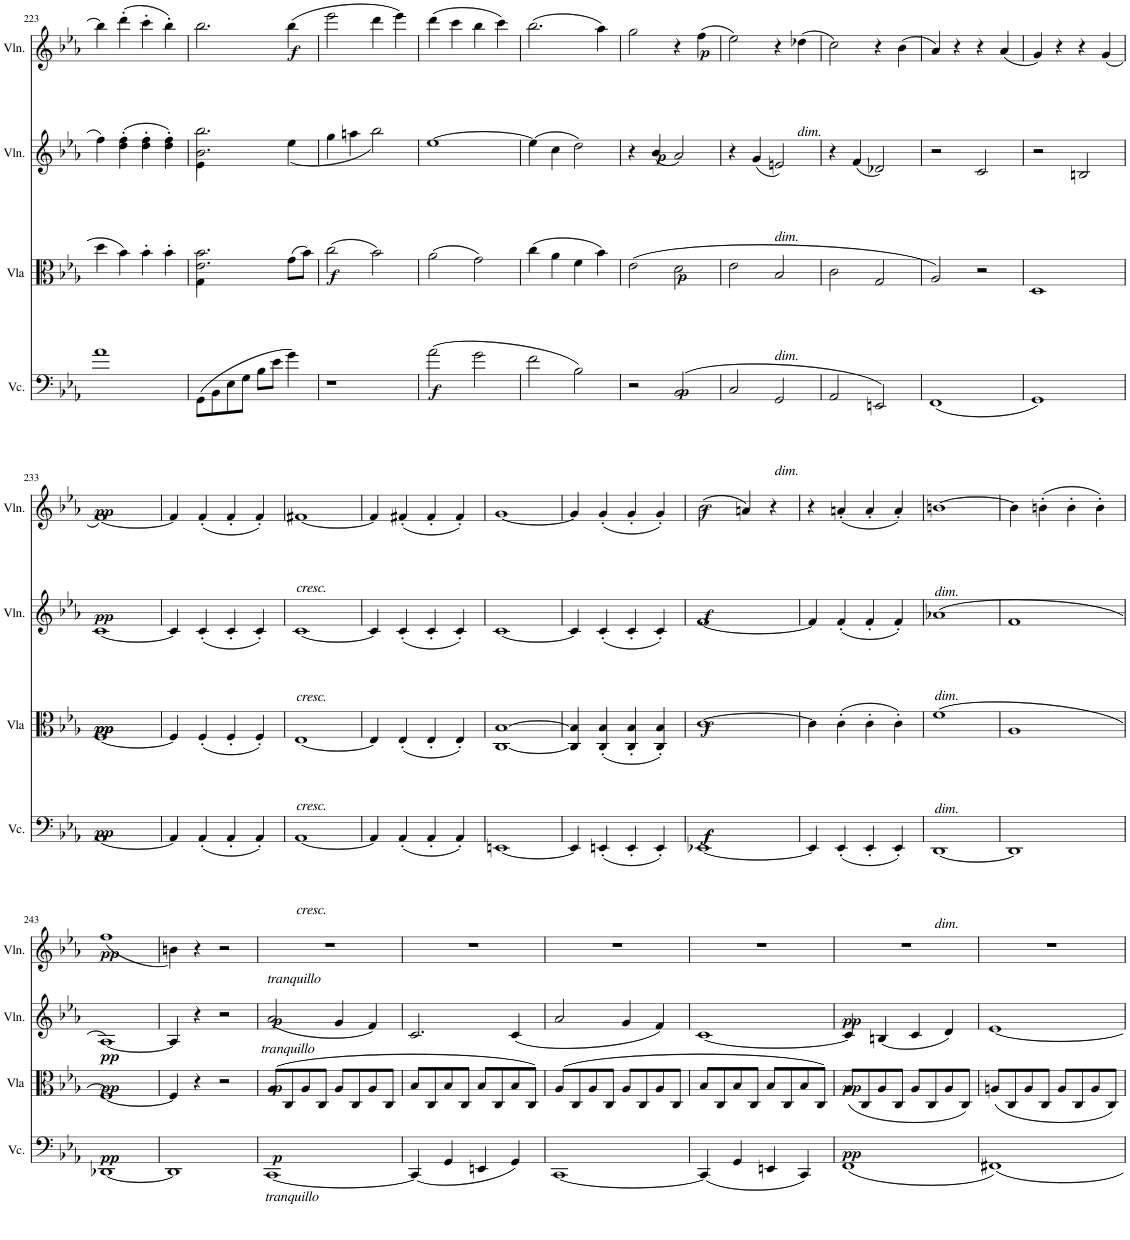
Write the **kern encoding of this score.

**kern	**dynam	**kern	**dynam	**kern	**dynam	**kern	**dynam
*part4	*part4	*part3	*part3	*part2	*part2	*part1	*part1
*staff4	*staff4	*staff3	*staff3	*staff2	*staff2	*staff1	*staff1
*I"Violoncello	*	*I"Viola	*	*I"Violin	*	*I"Violin	*
*I'Vc.	*	*I'Vla	*	*I'Vln.	*	*I'Vln.	*
!!LO:PB:g=z
*clefF4	*	*clefC3	*	*clefG2	*	*clefG2	*
*k[b-e-a-]	*	*k[b-e-a-]	*	*k[b-e-a-]	*	*k[b-e-a-]	*
*M4/4	*	*M4/4	*	*M4/4	*	*M4/4	*
*met(c)	*	*met(c)	*	*met(c)	*	*met(c)	*
=223	=223	=223	=223	=223	=223	=223	=223
1a-	.	4dd\	.	4ff\	.	4bb-\]	.
.	.	4b-\	.	(>4dd\' 4ff\'	.	(>4ddd'\	.
.	.	4b-'\	.	4dd\' 4ff\'	.	4ccc'\	.
.	.	4b-'\	.	4dd\' 4ff\')	.	4bb-'\)	.
=224	=224	=224	=224	=224	=224	=224	=224
*	*	*^	*	*^	*	*	*
(>8GG\L	.	2.e-\ 2.b-\	4G\	.	2.b-\ 2.bb-\	4e-\	.	2.bb-\	.
8BB-\	.	.	.	.	.	.	.	.	.
8E-\	.	.	2.ryy	.	.	2.ryy	.	.	.
8G\J	.	.	.	.	.	.	.	.	.
8B-\L	.	.	.	.	.	.	.	.	.
8e-\J	.	.	.	.	.	.	.	.	.
!	!	!	!	!	!	!	!	!	!LO:DY:a
4g\)	.	(>8g\L	.	.	(<4ee-\	.	.	(>4bb-\	f
.	.	8b-\J)	.	.	.	.	.	.	.
*	*	*v	*v	*	*	*	*	*	*
*	*	*	*	*v	*v	*	*	*
=225	=225	=225	=225	=225	=225	=225	=225
!	!	!	!LO:DY:a	!	!	!	!
1r	.	(>2cc\	f	4gg\	.	2eee-\	.
.	.	.	.	4aan\	.	.	.
.	.	2b-\)	.	2bb-\)	.	4ddd\	.
.	.	.	.	.	.	4eee-\)	.
=226	=226	=226	=226	=226	=226	=226	=226
!	!LO:DY:a	!	!	!	!	!	!
(>2a-\	f	(>2a-\	.	[1ee-	.	(>4ddd\	.
.	.	.	.	.	.	4ccc\	.
2g\	.	2g\)	.	.	.	4bb-\	.
.	.	.	.	.	.	4ccc\)	.
=227	=227	=227	=227	=227	=227	=227	=227
2f\	.	(>4cc\	.	(>4ee-\]	.	(>2.bb-\	.
.	.	4a-\	.	4cc\	.	.	.
2B-\)	.	4f\	.	2dd\)	.	.	.
.	.	4b-\)	.	.	.	4aa-\)	.
=228	=228	=228	=228	=228	=228	=228	=228
2r	.	(>2e-\	.	4r	.	2gg\	.
!	!	!	!	!	!LO:DY:a	!	!
.	.	.	.	(<4b-/	p	.	.
!	!LO:DY:a	!	!LO:DY:a	!	!	!	!
(>2BB-/	p	2d\	p	2a-/)	.	4r	.
!	!	!	!	!	!	!	!LO:DY:a
.	.	.	.	.	.	(>4ff\	p
=229	=229	=229	=229	=229	=229	=229	=229
2C/	.	2e-\	.	4r	.	2ee-\)	.
.	.	.	.	(<4g/	.	.	.
!	!	!	!	!LO:TX:b:i:t=dim.	!	!	!
!	!	!LO:TX:b:i:t=dim.	!	!	!	!	!
!LO:TX:b:i:t=dim.	!	!	!	!	!	!	!
2GG/	.	2B-/	.	2en/)	.	4r	.
!	!	!	!	!	!	!LO:TX:b:i:t=dim.	!
.	.	.	.	.	.	(>4dd-X\	.
=230	=230	=230	=230	=230	=230	=230	=230
2AA-/	.	2c\	.	4r	.	2cc\)	.
.	.	.	.	(<4f/	.	.	.
2EEn/)	.	2G/	.	2d-X/)	.	4r	.
.	.	.	.	.	.	(>4b-\	.
=231	=231	=231	=231	=231	=231	=231	=231
(<1FF	.	2A-/)	.	2r	.	4a-/)	.
.	.	.	.	.	.	4r	.
.	.	2r	.	2c/	.	4r	.
.	.	.	.	.	.	(<4a-/	.
=232	=232	=232	=232	=232	=232	=232	=232
1GG)	.	1D	.	2r	.	4g/)	.
.	.	.	.	.	.	4r	.
.	.	.	.	2Bn/	.	4r	.
.	.	.	.	.	.	(<4g/	.
!!LO:LB:g=z
=233	=233	=233	=233	=233	=233	=233	=233
!	!LO:DY:a	!	!LO:DY:a	!	!	!	!
!	!	!	!LO:DY:n=1:a	!	!LO:DY:a	!	!LO:DY:a
[1AA-	pp	[1F	pp pp	[1c	pp	[1f)	pp
=234	=234	=234	=234	=234	=234	=234	=234
4AA-/]	.	4F/]	.	4c/]	.	4f/]	.
(<4AA-'/	.	(<4F'/	.	(<4c'/	.	(<4f'/	.
4AA-'/	.	4F'/	.	4c'/	.	4f'/	.
4AA-'/)	.	4F'/)	.	4c'/)	.	4f'/)	.
=235	=235	=235	=235	=235	=235	=235	=235
!	!	!	!	!	!	!LO:TX:b:i:t=cresc.	!
!	!	!	!	!LO:TX:b:i:t=cresc.	!	!	!
!	!	!LO:TX:b:i:t=cresc.	!	!	!	!	!
!LO:TX:b:i:t=cresc.	!	!	!	!	!	!	!
[1AA-	.	[1E-	.	[1c	.	[1f#X	.
=236	=236	=236	=236	=236	=236	=236	=236
4AA-/]	.	4E-/]	.	4c/]	.	4f#/]	.
(<4AA-'/	.	(<4E-'/	.	(<4c'/	.	(<4f#X'/	.
4AA-'/	.	4E-'/	.	4c'/	.	4f#'/	.
4AA-'/)	.	4E-'/)	.	4c'/)	.	4f#'/)	.
=237	=237	=237	=237	=237	=237	=237	=237
[1EEn	.	[1C [1B-	.	[1c	.	[1g	.
=238	=238	=238	=238	=238	=238	=238	=238
4EE/]	.	4C/] 4B-/]	.	4c/]	.	4g/]	.
(<4EEn'/	.	(<4C/' 4B-/'	.	(<4c'/	.	(<4g'/	.
4EE'/	.	4C/' 4B-/'	.	4c'/	.	4g'/	.
4EE'/)	.	4C/' 4B-/')	.	4c'/)	.	4g'/)	.
=239	=239	=239	=239	=239	=239	=239	=239
!	!LO:DY:a	!	!	!	!	!	!
!	!LO:DY:n=1:a	!	!LO:DY:a	!	!LO:DY:a	!	!LO:DY:a
[1EE-X	f f	[1c	f	[1f	f	(>2b-\	f
.	.	.	.	.	.	4an/)	.
.	.	.	.	.	.	4r	.
=240	=240	=240	=240	=240	=240	=240	=240
4EE-/]	.	4c\]	.	4f/]	.	4r	.
(<4EE-'/	.	(>4c'\	.	(<4f'/	.	(<4an'/	.
4EE-'/	.	4c'\	.	4f'/	.	4a'/	.
4EE-'/)	.	4c'\)	.	4f'/)	.	4a'/)	.
=241	=241	=241	=241	=241	=241	=241	=241
!	!	!	!	!	!	!LO:TX:b:i:t=dim.	!
!	!	!	!	!LO:TX:b:i:t=dim.	!	!	!
!	!	!LO:TX:b:i:t=dim.	!	!	!	!	!
!LO:TX:b:i:t=dim.	!	!	!	!	!	!	!
[1DD	.	(>1f	.	(>1a-X	.	[1bn	.
=242	=242	=242	=242	=242	=242	=242	=242
1DD]	.	1A-	.	1f	.	4b\]	.
.	.	.	.	.	.	(>4bn'\	.
.	.	.	.	.	.	4b'\	.
.	.	.	.	.	.	4b'\)	.
!!LO:LB:g=z
=243	=243	=243	=243	=243	=243	=243	=243
!	!LO:DY:a	!	!LO:DY:a	!	!LO:DY:b	!	!LO:DY:a
[1DD-X	pp	[1F)	pp	[1A-)	pp	(<1ff	pp
=244	=244	=244	=244	=244	=244	=244	=244
1DD-]	.	4F/]	.	4A-/]	.	4bn\)	.
.	.	4r	.	4r	.	4r	.
.	.	2r	.	2r	.	2r	.
=245	=245	=245	=245	=245	=245	=245	=245
!	!	!	!	!LO:TX:a:i:t=tranquillo	!	!	!
!	!	!LO:TX:a:i:t=tranquillo	!	!	!	!	!
!LO:TX:b:i:t=tranquillo	!	!	!	!	!	!	!
!	!LO:DY:a	!	!LO:DY:a	!	!LO:DY:a	!	!
[1CC	p	(>8A-/L	p	(<2a-/	p	1r	.
.	.	8C/	.	.	.	.	.
.	.	8A-/	.	.	.	.	.
.	.	8C/J	.	.	.	.	.
.	.	8A-/L	.	4g/	.	.	.
.	.	8C/	.	.	.	.	.
.	.	8A-/	.	4f/)	.	.	.
.	.	8C/J	.	.	.	.	.
=246	=246	=246	=246	=246	=246	=246	=246
(<4CC/]	.	8B-/L	.	2.c/	.	1r	.
.	.	8C/	.	.	.	.	.
4GG/	.	8B-/	.	.	.	.	.
.	.	8C/J	.	.	.	.	.
4EEn/	.	8B-/L	.	.	.	.	.
.	.	8C/	.	.	.	.	.
4GG/)	.	8B-/	.	(<4c/	.	.	.
.	.	8C/J)	.	.	.	.	.
=247	=247	=247	=247	=247	=247	=247	=247
[1CC	.	(>8A-/L	.	2a-/	.	1r	.
.	.	8C/	.	.	.	.	.
.	.	8A-/	.	.	.	.	.
.	.	8C/J	.	.	.	.	.
.	.	8A-/L	.	4g/	.	.	.
.	.	8C/	.	.	.	.	.
.	.	8A-/	.	4f/)	.	.	.
.	.	8C/J	.	.	.	.	.
=248	=248	=248	=248	=248	=248	=248	=248
(<4CC/]	.	8B-/L	.	[1c	.	1r	.
.	.	8C/	.	.	.	.	.
4GG/	.	8B-/	.	.	.	.	.
.	.	8C/J	.	.	.	.	.
4EEn/	.	8B-/L	.	.	.	.	.
.	.	8C/	.	.	.	.	.
4CC/)	.	8B-/	.	.	.	.	.
.	.	8C/J)	.	.	.	.	.
=249	=249	=249	=249	=249	=249	=249	=249
!	!LO:DY:a	!	!LO:DY:a	!	!LO:DY:a	!	!
(<1FF	pp	(<8A-/L	pp	4c/]	pp	1r	.
.	.	8C/	.	.	.	.	.
.	.	8A-/	.	(<4Bn/	.	.	.
.	.	8C/J	.	.	.	.	.
.	.	8A-/L	.	4c/	.	.	.
.	.	8C/	.	.	.	.	.
.	.	8A-/	.	4d/)	.	.	.
.	.	8C/J)	.	.	.	.	.
=250	=250	=250	=250	=250	=250	=250	=250
1FF#X)	.	(<8An/L	.	[1e-	.	1r	.
.	.	8C/	.	.	.	.	.
.	.	8A/	.	.	.	.	.
.	.	8C/J	.	.	.	.	.
.	.	8A/L	.	.	.	.	.
.	.	8C/	.	.	.	.	.
.	.	8A/	.	.	.	.	.
.	.	8C/J)	.	.	.	.	.
=	=	=	=	=	=	=	=
*-	*-	*-	*-	*-	*-	*-	*-
